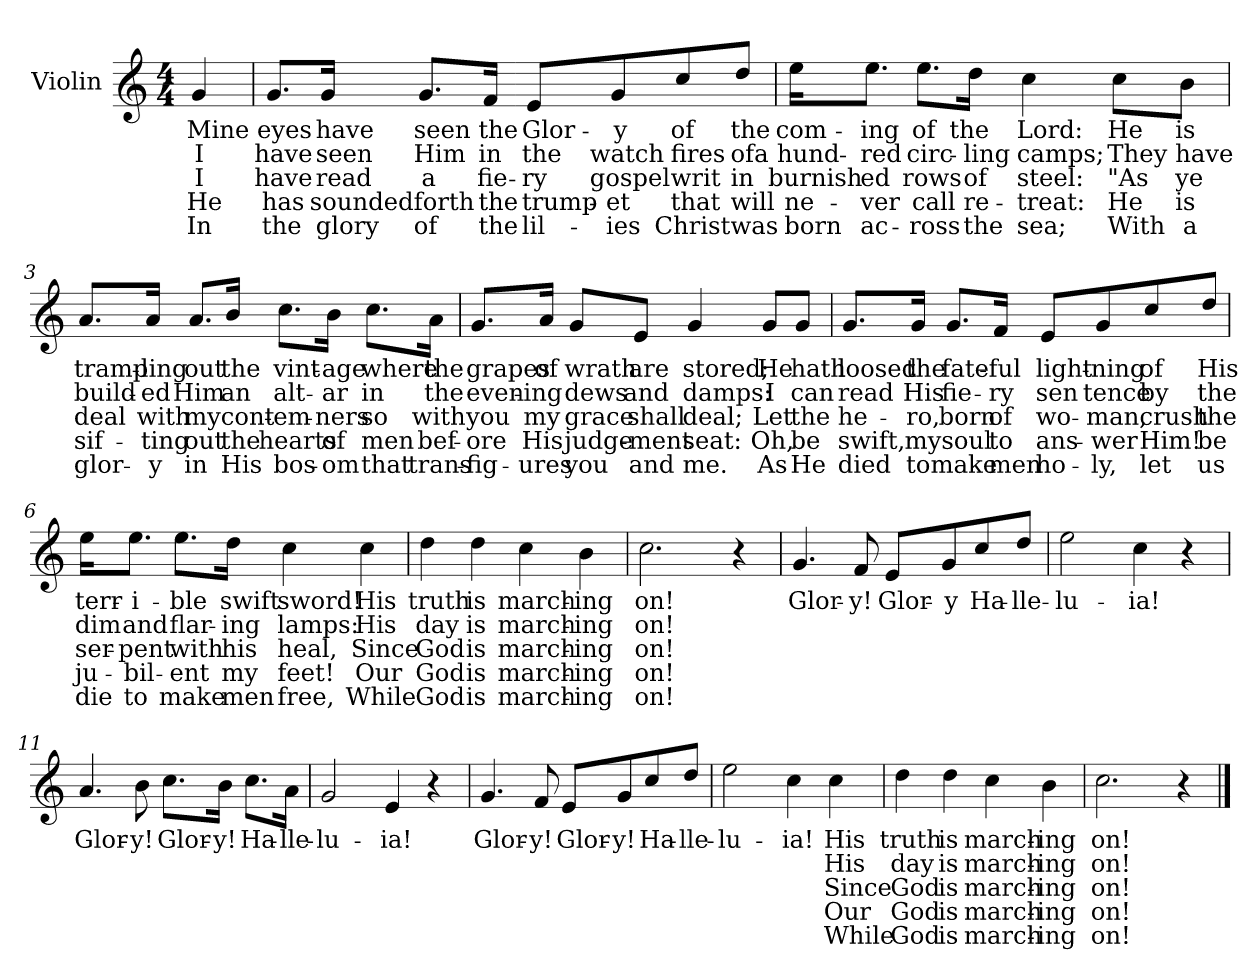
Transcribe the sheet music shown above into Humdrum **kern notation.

**kern	**text	**text	**text	**text	**text
*part1	*part1	*part1	*part1	*part1	*part1
*staff1	*staff1	*staff1	*staff1	*staff1	*staff1
*I"Violin	*	*	*	*	*
*I'Vln.	*	*	*	*	*
*clefG2	*	*	*	*	*
*k[]	*	*	*	*	*
*M4/4	*	*	*	*	*
*MM80	*	*	*	*	*
=	=	=	=	=	=
!	!LO:LY:b	!LO:LY:b	!LO:LY:b	!LO:LY:b	!LO:LY:b
4g/	Mine	I	I	He	In
=1	=1	=1	=1	=1	=1
!	!LO:LY:b	!LO:LY:b	!LO:LY:b	!LO:LY:b	!LO:LY:b
8.g/L	eyes	have	have	has	the
!	!LO:LY:b	!LO:LY:b	!LO:LY:b	!LO:LY:b	!LO:LY:b
16g/Jk	have	seen	read	sounded	glory
!	!LO:LY:b	!LO:LY:b	!LO:LY:b	!LO:LY:b	!LO:LY:b
8.g/L	seen	Him	a	forth	of
!	!LO:LY:b	!LO:LY:b	!LO:LY:b	!LO:LY:b	!LO:LY:b
16f/Jk	the	in	fie-	the	the
!	!LO:LY:b	!LO:LY:b	!LO:LY:b	!LO:LY:b	!LO:LY:b
8e/L	Glor-	the	-ry	trump-	lil-
!	!LO:LY:b	!LO:LY:b	!LO:LY:b	!LO:LY:b	!LO:LY:b
8g/	-y	watch	gospel	-et	-ies
!	!LO:LY:b	!LO:LY:b	!LO:LY:b	!LO:LY:b	!LO:LY:b
8cc/	of	fires	writ	that	Christ
!	!LO:LY:b	!LO:LY:b	!LO:LY:b	!LO:LY:b	!LO:LY:b
8dd/J	the	ofa	in	will	was
!!LO:LB:g=z
=2	=2	=2	=2	=2	=2
!	!LO:LY:b	!LO:LY:b	!LO:LY:b	!LO:LY:b	!LO:LY:b
16ee\KL	com-	hund-	burnish	ne-	born
!	!LO:LY:b	!LO:LY:b	!LO:LY:b	!LO:LY:b	!LO:LY:b
8.ee\J	-ing	-red	ed	-ver	ac-
!	!LO:LY:b	!LO:LY:b	!LO:LY:b	!LO:LY:b	!LO:LY:b
8.ee\L	of	circ-	rows	call	-ross
!	!LO:LY:b	!LO:LY:b	!LO:LY:b	!LO:LY:b	!LO:LY:b
16dd\Jk	the	-ling	of	re-	the
!	!LO:LY:b	!LO:LY:b	!LO:LY:b	!LO:LY:b	!LO:LY:b
4cc\	Lord:	camps;	steel:	-treat:	sea;
!	!LO:LY:b	!LO:LY:b	!LO:LY:b	!LO:LY:b	!LO:LY:b
8cc\L	He	They	"As	He	With
!	!LO:LY:b	!LO:LY:b	!LO:LY:b	!LO:LY:b	!LO:LY:b
8b\J	is	have	ye	is	a
!!LO:LB:g=z
=3	=3	=3	=3	=3	=3
!	!LO:LY:b	!LO:LY:b	!LO:LY:b	!LO:LY:b	!LO:LY:b
8.a/L	tramp-	build-	deal	sif-	glor-
!	!LO:LY:b	!LO:LY:b	!LO:LY:b	!LO:LY:b	!LO:LY:b
16a/Jk	-ling	-ed	with	-ting	-y
!	!LO:LY:b	!LO:LY:b	!LO:LY:b	!LO:LY:b	!LO:LY:b
8.a/L	out	Him	my	out	in
!	!LO:LY:b	!LO:LY:b	!LO:LY:b	!LO:LY:b	!LO:LY:b
16b/Jk	the	an	cont-	the	His
!	!LO:LY:b	!LO:LY:b	!LO:LY:b	!LO:LY:b	!LO:LY:b
8.cc\L	vint-	alt-	-em-	hearts	bos-
!	!LO:LY:b	!LO:LY:b	!LO:LY:b	!LO:LY:b	!LO:LY:b
16b\Jk	-age	-ar	-ners	of	-om
!	!LO:LY:b	!LO:LY:b	!LO:LY:b	!LO:LY:b	!LO:LY:b
8.cc\L	where	in	so	men	that
!	!LO:LY:b	!LO:LY:b	!LO:LY:b	!LO:LY:b	!LO:LY:b
16a\Jk	the	the	with	bef-	trans-
!!LO:LB:g=z
=4	=4	=4	=4	=4	=4
!	!LO:LY:b	!LO:LY:b	!LO:LY:b	!LO:LY:b	!LO:LY:b
8.g/L	grapes	even-	you	-ore	-fig-
!	!LO:LY:b	!LO:LY:b	!LO:LY:b	!LO:LY:b	!LO:LY:b
16a/Jk	of	-ing	my	His	-ures
!	!LO:LY:b	!LO:LY:b	!LO:LY:b	!LO:LY:b	!LO:LY:b
8g/L	wrath	dews	grace	judge-	you
!	!LO:LY:b	!LO:LY:b	!LO:LY:b	!LO:LY:b	!LO:LY:b
8e/J	are	and	shall	-ment	and
!	!LO:LY:b	!LO:LY:b	!LO:LY:b	!LO:LY:b	!LO:LY:b
4g/	stored;	damps:	deal;	seat:	me.
!	!LO:LY:b	!LO:LY:b	!LO:LY:b	!LO:LY:b	!LO:LY:b
8g/L	He	I	Let	Oh,	As
!	!LO:LY:b	!LO:LY:b	!LO:LY:b	!LO:LY:b	!LO:LY:b
8g/J	hath	can	the	be	He
!!LO:LB:g=z
=5	=5	=5	=5	=5	=5
!	!LO:LY:b	!LO:LY:b	!LO:LY:b	!LO:LY:b	!LO:LY:b
8.g/L	loosed	read	he-	swift,	died
!	!LO:LY:b	!LO:LY:b	!LO:LY:b	!LO:LY:b	!LO:LY:b
16g/Jk	the	His	-ro,	my	to
!	!LO:LY:b	!LO:LY:b	!LO:LY:b	!LO:LY:b	!LO:LY:b
8.g/L	fate-	fie-	born	soul	make
!	!LO:LY:b	!LO:LY:b	!LO:LY:b	!LO:LY:b	!LO:LY:b
16f/Jk	-ful	-ry	of	to	men
!	!LO:LY:b	!LO:LY:b	!LO:LY:b	!LO:LY:b	!LO:LY:b
8e/L	light-	sen	wo-	ans-	ho-
!	!LO:LY:b	!LO:LY:b	!LO:LY:b	!LO:LY:b	!LO:LY:b
8g/	-ning	tence	-man,	-wer	-ly,
!	!LO:LY:b	!LO:LY:b	!LO:LY:b	!LO:LY:b	!LO:LY:b
8cc/	of	by	crush	Him!	let
!	!LO:LY:b	!LO:LY:b	!LO:LY:b	!LO:LY:b	!LO:LY:b
8dd/J	His	the	the	be	us
!!LO:PB:g=z
=6	=6	=6	=6	=6	=6
!	!LO:LY:b	!LO:LY:b	!LO:LY:b	!LO:LY:b	!LO:LY:b
16ee\KL	terr-	dim	ser-	ju-	die
!	!LO:LY:b	!LO:LY:b	!LO:LY:b	!LO:LY:b	!LO:LY:b
8.ee\J	-i-	and	-pent	-bil-	to
!	!LO:LY:b	!LO:LY:b	!LO:LY:b	!LO:LY:b	!LO:LY:b
8.ee\L	-ble	flar-	with	-ent	make
!	!LO:LY:b	!LO:LY:b	!LO:LY:b	!LO:LY:b	!LO:LY:b
16dd\Jk	swift	-ing	his	my	men
!	!LO:LY:b	!LO:LY:b	!LO:LY:b	!LO:LY:b	!LO:LY:b
4cc\	sword!	lamps:	heal,	feet!	free,
!	!LO:LY:b	!LO:LY:b	!LO:LY:b	!LO:LY:b	!LO:LY:b
4cc\	His	His	Since	Our	While
!!LO:LB:g=z
=7	=7	=7	=7	=7	=7
!	!LO:LY:b	!LO:LY:b	!LO:LY:b	!LO:LY:b	!LO:LY:b
4dd\	truth	day	God	God	God
!	!LO:LY:b	!LO:LY:b	!LO:LY:b	!LO:LY:b	!LO:LY:b
4dd\	is	is	is	is	is
!	!LO:LY:b	!LO:LY:b	!LO:LY:b	!LO:LY:b	!LO:LY:b
4cc\	march-	march-	march-	march-	march-
!	!LO:LY:b	!LO:LY:b	!LO:LY:b	!LO:LY:b	!LO:LY:b
4b\	-ing	-ing	-ing	-ing	-ing
=8	=8	=8	=8	=8	=8
!	!LO:LY:b	!LO:LY:b	!LO:LY:b	!LO:LY:b	!LO:LY:b
2.cc\	on!	on!	on!	on!	on!
4r	.	.	.	.	.
!!LO:LB:g=z
=9	=9	=9	=9	=9	=9
!	!LO:LY:b	!	!	!	!
4.g/	Glor-	.	.	.	.
!	!LO:LY:b	!	!	!	!
8f/	-y!	.	.	.	.
!	!LO:LY:b	!	!	!	!
8e/L	Glor-	.	.	.	.
!	!LO:LY:b	!	!	!	!
8g/	-y	.	.	.	.
!	!LO:LY:b	!	!	!	!
8cc/	Ha-	.	.	.	.
!	!LO:LY:b	!	!	!	!
8dd/J	-lle-	.	.	.	.
=10	=10	=10	=10	=10	=10
!	!LO:LY:b	!	!	!	!
2ee\	-lu-	.	.	.	.
!	!LO:LY:b	!	!	!	!
4cc\	-ia!	.	.	.	.
4r	.	.	.	.	.
!!LO:LB:g=z
=11	=11	=11	=11	=11	=11
!	!LO:LY:b	!	!	!	!
4.a/	Glor-	.	.	.	.
!	!LO:LY:b	!	!	!	!
8b\	-y!	.	.	.	.
!	!LO:LY:b	!	!	!	!
8.cc\L	Glor-	.	.	.	.
!	!LO:LY:b	!	!	!	!
16b\Jk	-y!	.	.	.	.
!	!LO:LY:b	!	!	!	!
8.cc\L	Ha-	.	.	.	.
!	!LO:LY:b	!	!	!	!
16a\Jk	-lle-	.	.	.	.
=12	=12	=12	=12	=12	=12
!	!LO:LY:b	!	!	!	!
2g/	-lu-	.	.	.	.
!	!LO:LY:b	!	!	!	!
4e/	-ia!	.	.	.	.
4r	.	.	.	.	.
!!LO:LB:g=z
=13	=13	=13	=13	=13	=13
!	!LO:LY:b	!	!	!	!
4.g/	Glor-	.	.	.	.
!	!LO:LY:b	!	!	!	!
8f/	-y!	.	.	.	.
!	!LO:LY:b	!	!	!	!
8e/L	Glor-	.	.	.	.
!	!LO:LY:b	!	!	!	!
8g/	-y!	.	.	.	.
!	!LO:LY:b	!	!	!	!
8cc/	Ha-	.	.	.	.
!	!LO:LY:b	!	!	!	!
8dd/J	-lle-	.	.	.	.
=14	=14	=14	=14	=14	=14
!	!LO:LY:b	!	!	!	!
2ee\	-lu-	.	.	.	.
!	!LO:LY:b	!	!	!	!
4cc\	-ia!	.	.	.	.
!	!LO:LY:b	!LO:LY:b	!LO:LY:b	!LO:LY:b	!LO:LY:b
4cc\	His	His	Since	Our	While
!!LO:LB:g=z
=15	=15	=15	=15	=15	=15
!	!LO:LY:b	!LO:LY:b	!LO:LY:b	!LO:LY:b	!LO:LY:b
4dd\	truth	day	God	God	God
!	!LO:LY:b	!LO:LY:b	!LO:LY:b	!LO:LY:b	!LO:LY:b
4dd\	is	is	is	is	is
!	!LO:LY:b	!LO:LY:b	!LO:LY:b	!LO:LY:b	!LO:LY:b
4cc\	march-	march-	march-	march-	march-
!	!LO:LY:b	!LO:LY:b	!LO:LY:b	!LO:LY:b	!LO:LY:b
4b\	-ing	-ing	-ing	-ing	-ing
=16	=16	=16	=16	=16	=16
!	!LO:LY:b	!LO:LY:b	!LO:LY:b	!LO:LY:b	!LO:LY:b
2.cc\	on!	on!	on!	on!	on!
4r	.	.	.	.	.
==	==	==	==	==	==
*-	*-	*-	*-	*-	*-
